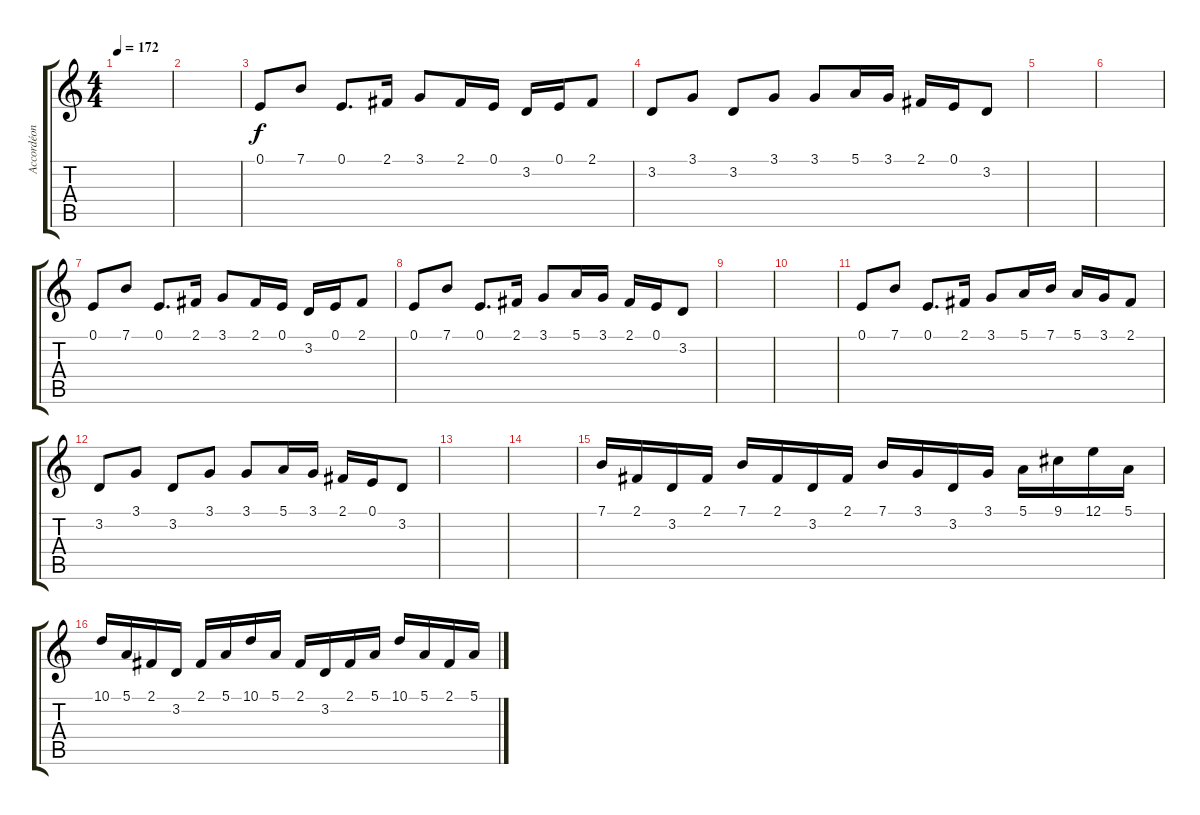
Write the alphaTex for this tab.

\track ("Accordéon 1" "Accordéon ") {instrument accordion}
\staff {score tabs}
\tuning (E4 B3 G3 D3 A2 E2) {hide}
\ts (4 4)
\tempo 172
\clef g2
\ks c
|
|
0.1.8 7.1.8 0.1.8{d} 2.1.16 3.1.8 2.1.16 0.1.16 3.2.16 0.1.16 2.1.8 |
3.2.8 3.1.8 3.2.8 3.1.8 3.1.8 5.1.16 3.1.16 2.1.16 0.1.16 3.2.8 |
|
|
0.1.8 7.1.8 0.1.8{d} 2.1.16 3.1.8 2.1.16 0.1.16 3.2.16 0.1.16 2.1.8 |
0.1.8 7.1.8 0.1.8{d} 2.1.16 3.1.8 5.1.16 3.1.16 2.1.16 0.1.16 3.2.8 |
|
|
0.1.8 7.1.8 0.1.8{d} 2.1.16 3.1.8 5.1.16 7.1.16 5.1.16 3.1.16 2.1.8 |
3.2.8 3.1.8 3.2.8 3.1.8 3.1.8 5.1.16 3.1.16 2.1.16 0.1.16 3.2.8 |
|
|
7.1.16 2.1.16 3.2.16 2.1.16 7.1.16 2.1.16 3.2.16 2.1.16 7.1.16 3.1.16 3.2.16 3.1.16 5.1.16 9.1.16 12.1.16 5.1.16 |
10.1.16 5.1.16 2.1.16 3.2.16 2.1.16 5.1.16 10.1.16 5.1.16 2.1.16 3.2.16 2.1.16 5.1.16 10.1.16 5.1.16 2.1.16 5.1.16
